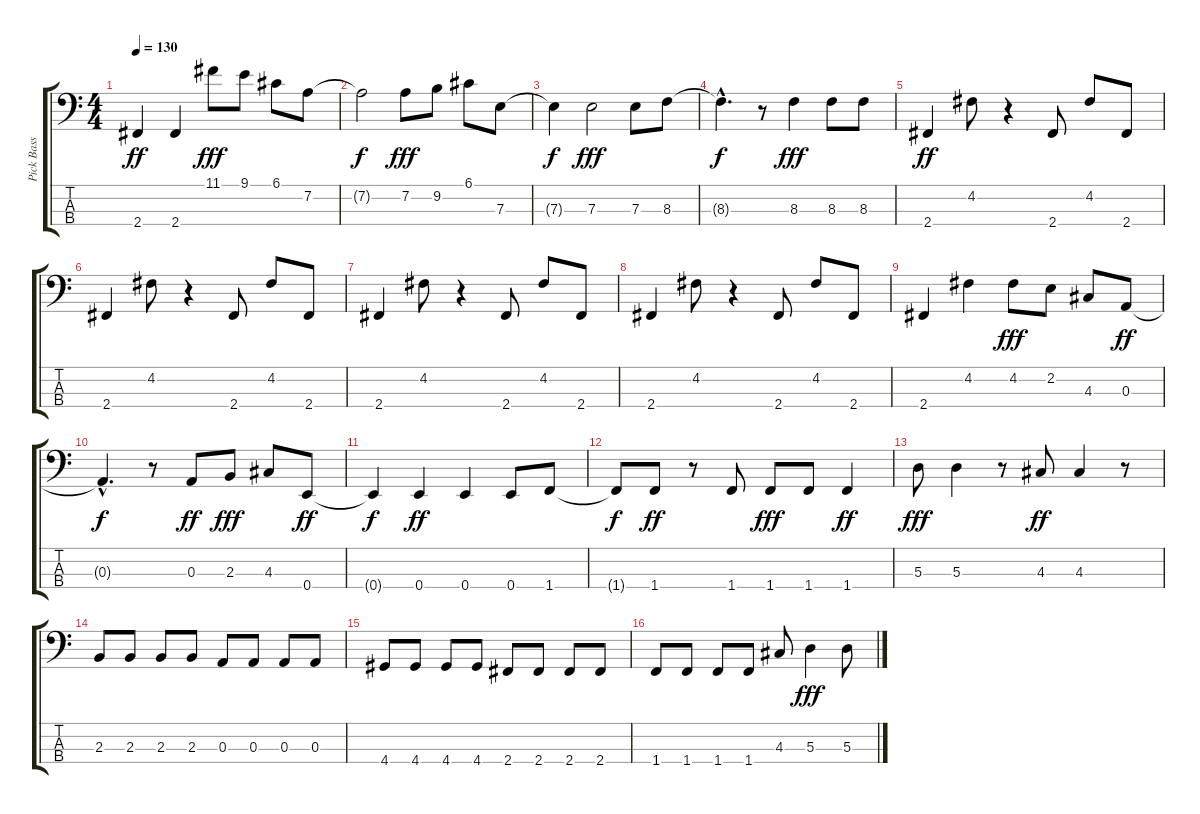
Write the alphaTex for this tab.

\track ("Pick Bass" "Pick Bass") {instrument electricbasspick}
\staff {score tabs}
\tuning (G2 D2 A1 E1) {hide}
\ts (4 4)
\tempo 130
\clef f4
\ks c
2.4.4{dy ff} 2.4.4 11.1.8{dy fff} 9.1.8 6.1.8 7.2.8 |
7.2{t}.2{dy f} 7.2.8{dy fff} 9.2.8 6.1.8 7.3.8 |
7.3{t}.4{dy f} 7.3.2{dy fff} 7.3.8 8.3.8 |
8.3{hac t}.4{d dy f} r.8 8.3.4{dy fff} 8.3.8 8.3.8 |
2.4.4{dy ff} 4.2.8 r.4 2.4.8 4.2.8 2.4.8 |
2.4.4 4.2.8 r.4 2.4.8 4.2.8 2.4.8 |
2.4.4 4.2.8 r.4 2.4.8 4.2.8 2.4.8 |
2.4.4 4.2.8 r.4 2.4.8 4.2.8 2.4.8 |
2.4.4 4.2.4 4.2.8{dy fff} 2.2.8 4.3.8 0.3.8{dy ff} |
0.3{hac t}.4{d dy f} r.8 0.3.8{dy ff} 2.3.8{dy fff} 4.3.8 0.4.8{dy ff} |
0.4{t}.4{dy f} 0.4.4{dy ff} 0.4.4 0.4.8 1.4.8 |
1.4{t}.8{dy f} 1.4.8{dy ff} r.8 1.4.8 1.4.8{dy fff} 1.4.8 1.4.4{dy ff} |
5.3.8{dy fff} 5.3.4 r.8 4.3.8{dy ff} 4.3.4 r.8 |
2.3.8 2.3.8 2.3.8 2.3.8 0.3.8 0.3.8 0.3.8 0.3.8 |
4.4.8 4.4.8 4.4.8 4.4.8 2.4.8 2.4.8 2.4.8 2.4.8 |
1.4.8 1.4.8 1.4.8 1.4.8 4.3.8 5.3.4{dy fff} 5.3.8
